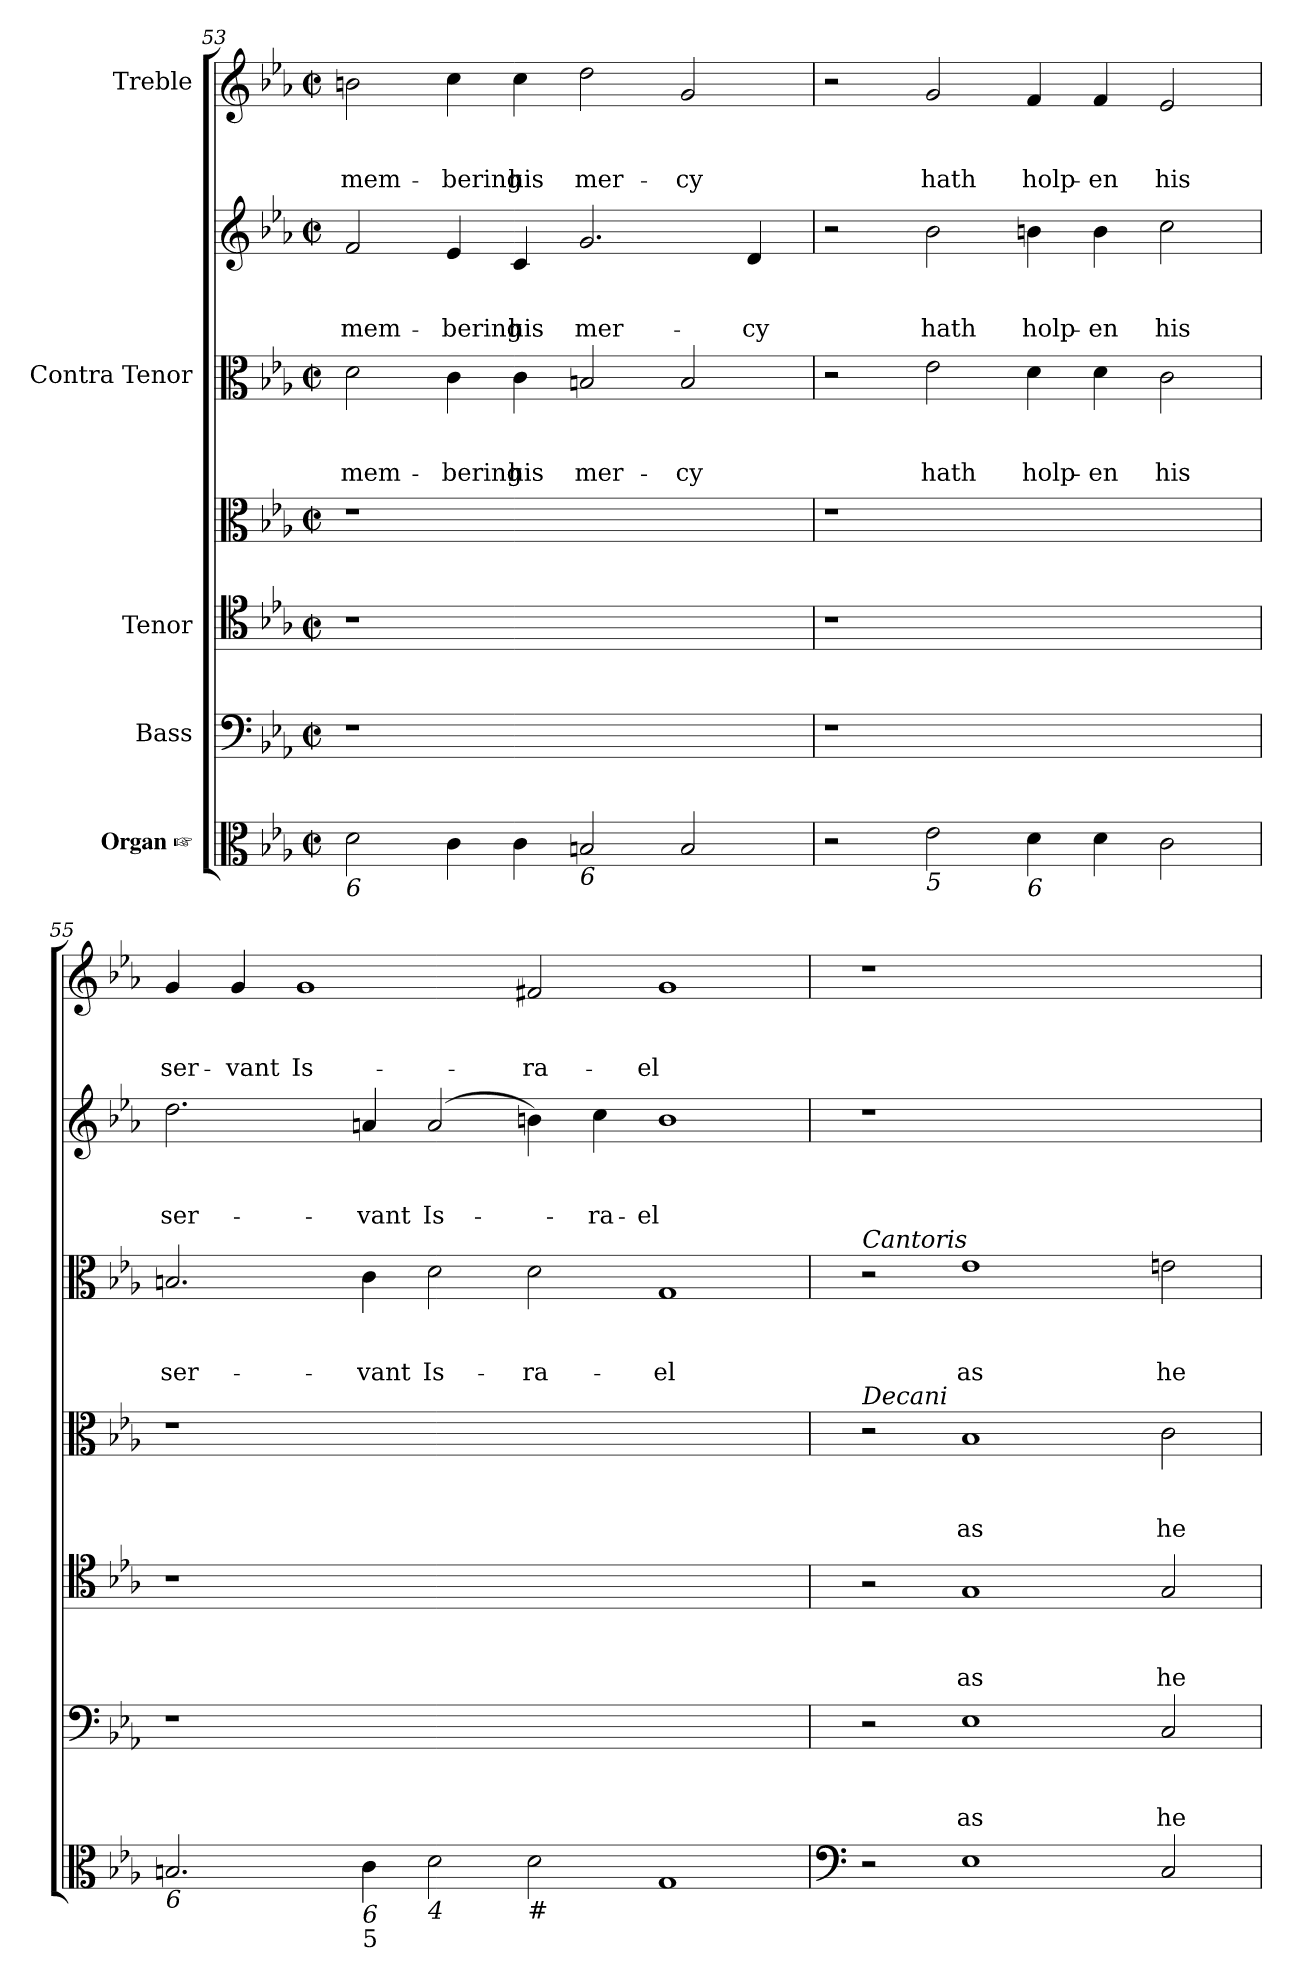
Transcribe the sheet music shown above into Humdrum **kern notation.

**kern	**kern	**text	**text	**text	**kern	**text	**text	**text	**kern	**text	**text	**text	**kern	**text	**text	**text	**kern	**text	**text	**text	**kern	**text	**text	**text
*part7	*part6	*part6	*part6	*part6	*part5	*part5	*part5	*part5	*part4	*part4	*part4	*part4	*part3	*part3	*part3	*part3	*part2	*part2	*part2	*part2	*part1	*part1	*part1	*part1
*staff7	*staff6	*staff6	*staff6	*staff6	*staff5	*staff5	*staff5	*staff5	*staff4	*staff4	*staff4	*staff4	*staff3	*staff3	*staff3	*staff3	*staff2	*staff2	*staff2	*staff2	*staff1	*staff1	*staff1	*staff1
*I"Organ     ☞	*I"Bass	*	*	*	*I"Tenor	*	*	*	*	*	*	*	*I"Contra Tenor	*	*	*	*	*	*	*	*I"Treble	*	*	*
*clefC3	*clefF4	*	*	*	*clefC4	*	*	*	*clefC3	*	*	*	*clefC3	*	*	*	*clefG2	*	*	*	*clefG2	*	*	*
*k[b-e-a-]	*k[b-e-a-]	*	*	*	*k[b-e-a-]	*	*	*	*k[b-e-a-]	*	*	*	*k[b-e-a-]	*	*	*	*k[b-e-a-]	*	*	*	*k[b-e-a-]	*	*	*
*c:	*c:	*	*	*	*c:	*	*	*	*c:	*	*	*	*c:	*	*	*	*c:	*	*	*	*c:	*	*	*
*M2/2	*M2/2	*	*	*	*M2/2	*	*	*	*M2/2	*	*	*	*M2/2	*	*	*	*M2/2	*	*	*	*M2/2	*	*	*
*met(c|)	*met(c|)	*	*	*	*met(c|)	*	*	*	*met(c|)	*	*	*	*met(c|)	*	*	*	*met(c|)	*	*	*	*met(c|)	*	*	*
=53	=53	=53	=53	=53	=53	=53	=53	=53	=53	=53	=53	=53	=53	=53	=53	=53	=53	=53	=53	=53	=53	=53	=53	=53
!LO:TX:b:i:t=6	!	!	!	!	!	!	!	!	!	!	!	!	!	!	!	!	!	!	!	!	!	!	!	!
!	!	!	!	!	!	!	!	!	!	!	!	!	!	!	!	!LO:LY:b	!	!	!	!LO:LY:b	!	!	!	!LO:LY:b
2d\	1r	.	.	.	1r	.	.	.	1r	.	.	.	2d\	.	.	-mem-	2f/	.	.	-mem-	2bn\	.	.	-mem-
!	!	!	!	!	!	!	!	!	!	!	!	!	!	!	!	!LO:LY:b	!	!	!	!LO:LY:b	!	!	!	!LO:LY:b
4c\	.	.	.	.	.	.	.	.	.	.	.	.	4c\	.	.	-bering	4e-/	.	.	-bering	4cc\	.	.	-bering
!	!	!	!	!	!	!	!	!	!	!	!	!	!	!	!	!LO:LY:b	!	!	!	!LO:LY:b	!	!	!	!LO:LY:b
4c\	.	.	.	.	.	.	.	.	.	.	.	.	4c\	.	.	his	4c/	.	.	his	4cc\	.	.	his
!LO:TX:b:i:t=6	!	!	!	!	!	!	!	!	!	!	!	!	!	!	!	!	!	!	!	!	!	!	!	!
!	!	!	!	!	!	!	!	!	!	!	!	!	!	!	!	!LO:LY:b	!	!	!	!LO:LY:b	!	!	!	!LO:LY:b
2Bn/	1ryy	.	.	.	1ryy	.	.	.	1ryy	.	.	.	2Bn/	.	.	mer-	2.g/	.	.	mer-	2dd\	.	.	mer-
!	!	!	!	!	!	!	!	!	!	!	!	!	!	!	!	!LO:LY:b	!	!	!	!	!	!	!	!LO:LY:b
2B/	.	.	.	.	.	.	.	.	.	.	.	.	2B/	.	.	-cy	.	.	.	.	2g/	.	.	-cy
!	!	!	!	!	!	!	!	!	!	!	!	!	!	!	!	!	!	!	!	!LO:LY:b	!	!	!	!
.	.	.	.	.	.	.	.	.	.	.	.	.	.	.	.	.	4d/	.	.	-cy	.	.	.	.
!!LO:LB:g=z
=54	=54	=54	=54	=54	=54	=54	=54	=54	=54	=54	=54	=54	=54	=54	=54	=54	=54	=54	=54	=54	=54	=54	=54	=54
2r	1r	.	.	.	1r	.	.	.	1r	.	.	.	2r	.	.	.	2r	.	.	.	2r	.	.	.
!LO:TX:b:i:t=5	!	!	!	!	!	!	!	!	!	!	!	!	!	!	!	!	!	!	!	!	!	!	!	!
!	!	!	!	!	!	!	!	!	!	!	!	!	!	!	!	!LO:LY:b	!	!	!	!LO:LY:b	!	!	!	!LO:LY:b
2e-\	.	.	.	.	.	.	.	.	.	.	.	.	2e-\	.	.	hath	2b-\	.	.	hath	2g/	.	.	hath
!LO:TX:b:i:t=6	!	!	!	!	!	!	!	!	!	!	!	!	!	!	!	!	!	!	!	!	!	!	!	!
!	!	!	!	!	!	!	!	!	!	!	!	!	!	!	!	!LO:LY:b	!	!	!	!LO:LY:b	!	!	!	!LO:LY:b
4d\	1ryy	.	.	.	1ryy	.	.	.	1ryy	.	.	.	4d\	.	.	holp-	4bn\	.	.	holp-	4f/	.	.	holp-
!	!	!	!	!	!	!	!	!	!	!	!	!	!	!	!	!LO:LY:b	!	!	!	!LO:LY:b	!	!	!	!LO:LY:b
4d\	.	.	.	.	.	.	.	.	.	.	.	.	4d\	.	.	-en	4b\	.	.	-en	4f/	.	.	-en
!	!	!	!	!	!	!	!	!	!	!	!	!	!	!	!	!LO:LY:b	!	!	!	!LO:LY:b	!	!	!	!LO:LY:b
2c\	.	.	.	.	.	.	.	.	.	.	.	.	2c\	.	.	his	2cc\	.	.	his	2e-/	.	.	his
=55	=55	=55	=55	=55	=55	=55	=55	=55	=55	=55	=55	=55	=55	=55	=55	=55	=55	=55	=55	=55	=55	=55	=55	=55
!LO:TX:b:i:t=6	!	!	!	!	!	!	!	!	!	!	!	!	!	!	!	!	!	!	!	!	!	!	!	!
!	!	!	!	!	!	!	!	!	!	!	!	!	!	!	!	!LO:LY:b	!	!	!	!LO:LY:b	!	!	!	!LO:LY:b
2.Bn/	1r	.	.	.	1r	.	.	.	1r	.	.	.	2.Bn/	.	.	ser-	2.dd\	.	.	ser-	4g/	.	.	ser-
!	!	!	!	!	!	!	!	!	!	!	!	!	!	!	!	!	!	!	!	!	!	!	!	!LO:LY:b
.	.	.	.	.	.	.	.	.	.	.	.	.	.	.	.	.	.	.	.	.	4g/	.	.	-vant
!	!	!	!	!	!	!	!	!	!	!	!	!	!	!	!	!	!	!	!	!	!	!	!	!LO:LY:b
.	.	.	.	.	.	.	.	.	.	.	.	.	.	.	.	.	.	.	.	.	1g	.	.	Is-
!LO:TX:b:i:t=6	!	!	!	!	!	!	!	!	!	!	!	!	!	!	!	!	!	!	!	!	!	!	!	!
!LO:TX:b:t=5	!	!	!	!	!	!	!	!	!	!	!	!	!	!	!	!	!	!	!	!	!	!	!	!
!	!	!	!	!	!	!	!	!	!	!	!	!	!	!	!	!LO:LY:b	!	!	!	!LO:LY:b	!	!	!	!
4c\	.	.	.	.	.	.	.	.	.	.	.	.	4c\	.	.	-vant	4an/	.	.	-vant	.	.	.	.
!LO:TX:b:i:t=4	!	!	!	!	!	!	!	!	!	!	!	!	!	!	!	!	!	!	!	!	!	!	!	!
!	!	!	!	!	!	!	!	!	!	!	!	!	!	!	!	!LO:LY:b	!	!	!	!LO:LY:b	!	!	!	!
2d\	0ryy	.	.	.	0ryy	.	.	.	0ryy	.	.	.	2d\	.	.	Is-	(2a/	.	.	Is-	.	.	.	.
!LO:TX:b:i:t=#	!	!	!	!	!	!	!	!	!	!	!	!	!	!	!	!	!	!	!	!	!	!	!	!
!	!	!	!	!	!	!	!	!	!	!	!	!	!	!	!	!LO:LY:b	!	!	!	!	!	!	!	!LO:LY:b
2d\	.	.	.	.	.	.	.	.	.	.	.	.	2d\	.	.	-ra-	4bn\)	.	.	.	2f#X/	.	.	-ra-
!	!	!	!	!	!	!	!	!	!	!	!	!	!	!	!	!	!	!	!	!LO:LY:b	!	!	!	!
.	.	.	.	.	.	.	.	.	.	.	.	.	.	.	.	.	4cc\	.	.	-ra-	.	.	.	.
!	!	!	!	!	!	!	!	!	!	!	!	!	!	!	!	!LO:LY:b	!	!	!	!LO:LY:b	!	!	!	!LO:LY:b
1G	.	.	.	.	.	.	.	.	.	.	.	.	1G	.	.	-el	1b	.	.	-el	1g	.	.	-el
!!LO:PB:g=z
=56	=56	=56	=56	=56	=56	=56	=56	=56	=56	=56	=56	=56	=56	=56	=56	=56	=56	=56	=56	=56	=56	=56	=56	=56
*clefF4	*	*	*	*	*	*	*	*	*	*	*	*	*	*	*	*	*	*	*	*	*	*	*	*
!	!	!	!	!	!	!	!	!	!	!	!	!	!LO:TX:a:i:t=Cantoris	!	!	!	!	!	!	!	!	!	!	!
!	!	!	!	!	!	!	!	!	!LO:TX:a:i:t=Decani	!	!	!	!	!	!	!	!	!	!	!	!	!	!	!
2r	2r	.	.	.	2r	.	.	.	2r	.	.	.	2r	.	.	.	1r	.	.	.	1r	.	.	.
!	!	!	!	!LO:LY:b	!	!	!	!LO:LY:b	!	!	!	!LO:LY:b	!	!	!	!LO:LY:b	!	!	!	!	!	!	!	!
1E-	1E-	.	.	as	1G	.	.	as	1B-	.	.	as	1e-	.	.	as	.	.	.	.	.	.	.	.
.	.	.	.	.	.	.	.	.	.	.	.	.	.	.	.	.	1ryy	.	.	.	1ryy	.	.	.
!	!	!	!	!LO:LY:b	!	!	!	!LO:LY:b	!	!	!	!LO:LY:b	!	!	!	!LO:LY:b	!	!	!	!	!	!	!	!
2C/	2C/	.	.	he	2G/	.	.	he	2c\	.	.	he	2en\	.	.	he	.	.	.	.	.	.	.	.
=	=	=	=	=	=	=	=	=	=	=	=	=	=	=	=	=	=	=	=	=	=	=	=	=
*-	*-	*-	*-	*-	*-	*-	*-	*-	*-	*-	*-	*-	*-	*-	*-	*-	*-	*-	*-	*-	*-	*-	*-	*-
